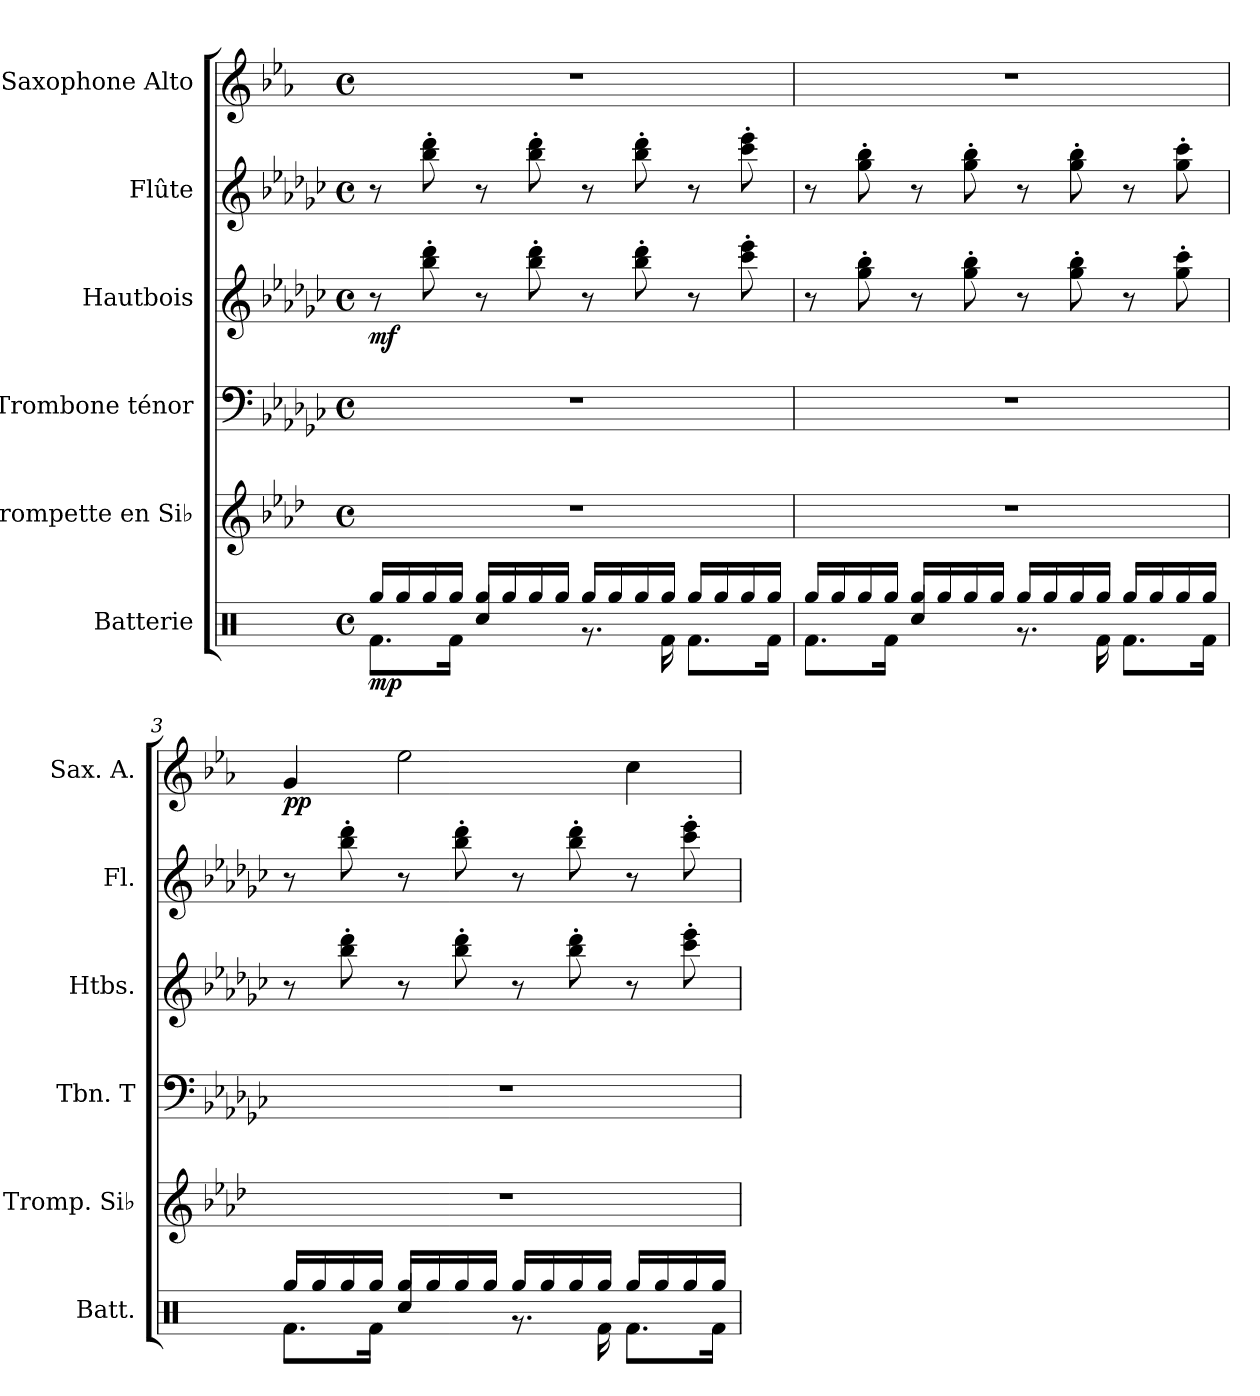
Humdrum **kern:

**kern	**dynam	**kern	**kern	**kern	**dynam	**kern	**kern	**dynam
*part6	*part6	*part5	*part4	*part3	*part3	*part2	*part1	*part1
*staff6	*staff6	*staff5	*staff4	*staff3	*staff3	*staff2	*staff1	*staff1
*I"Batterie	*	*I"Trompette en Si♭	*I"Trombone ténor	*I"Hautbois	*	*I"Flûte	*I"Saxophone Alto	*
*I'Batt.	*	*I'Tromp. Si♭	*I'Tbn. T	*I'Htbs.	*	*I'Fl.	*I'Sax. A.	*
*clefX	*	*clefG2	*clefF4	*clefG2	*	*clefG2	*clefG2	*
*	*	*ITrd1c2	*	*	*	*	*ITrd5c9	*
*k[]	*	*k[b-e-a-d-g-c-]	*k[b-e-a-d-g-c-]	*k[b-e-a-d-g-c-]	*	*k[b-e-a-d-g-c-]	*k[b-e-a-d-g-c-]	*
*M4/4	*	*M4/4	*M4/4	*M4/4	*	*M4/4	*M4/4	*
*met(c)	*	*met(c)	*met(c)	*met(c)	*	*met(c)	*met(c)	*
*MM76	*	*MM76	*MM76	*MM76	*	*MM76	*MM76	*
=1	=1	=1	=1	=1	=1	=1	=1	=1
*^	*	*	*	*	*	*	*	*
!	!	!LO:DY:b	!	!	!	!LO:DY:b	!	!	!
16Rgg/LL	8.Rf\L	mp	1r	1r	8r	mf	8r	1r	.
16Rgg/	.	.	.	.	.	.	.	.	.
16Rgg/	.	.	.	.	8bb-\' 8ddd-\'	.	8bb-\' 8ddd-\'	.	.
16Rgg/JJ	16Rf\Jk	.	.	.	.	.	.	.	.
16Rgg/LL	4Rcc/	.	.	.	8r	.	8r	.	.
16Rgg/	.	.	.	.	.	.	.	.	.
16Rgg/	.	.	.	.	8bb-\' 8ddd-\'	.	8bb-\' 8ddd-\'	.	.
16Rgg/JJ	.	.	.	.	.	.	.	.	.
16Rgg/LL	8.r	.	.	.	8r	.	8r	.	.
16Rgg/	.	.	.	.	.	.	.	.	.
16Rgg/	.	.	.	.	8bb-\' 8ddd-\'	.	8bb-\' 8ddd-\'	.	.
16Rgg/JJ	16Rf\	.	.	.	.	.	.	.	.
16Rgg/LL	8.Rf\L	.	.	.	8r	.	8r	.	.
16Rgg/	.	.	.	.	.	.	.	.	.
16Rgg/	.	.	.	.	8ccc-\' 8eee-\'	.	8ccc-\' 8eee-\'	.	.
16Rgg/JJ	16Rf\Jk	.	.	.	.	.	.	.	.
=2	=2	=2	=2	=2	=2	=2	=2	=2	=2
16Rgg/LL	8.Rf\L	.	1r	1r	8r	.	8r	1r	.
16Rgg/	.	.	.	.	.	.	.	.	.
16Rgg/	.	.	.	.	8gg-\' 8bb-\'	.	8gg-\' 8bb-\'	.	.
16Rgg/JJ	16Rf\Jk	.	.	.	.	.	.	.	.
16Rgg/LL	4Rcc/	.	.	.	8r	.	8r	.	.
16Rgg/	.	.	.	.	.	.	.	.	.
16Rgg/	.	.	.	.	8gg-\' 8bb-\'	.	8gg-\' 8bb-\'	.	.
16Rgg/JJ	.	.	.	.	.	.	.	.	.
16Rgg/LL	8.r	.	.	.	8r	.	8r	.	.
16Rgg/	.	.	.	.	.	.	.	.	.
16Rgg/	.	.	.	.	8gg-\' 8bb-\'	.	8gg-\' 8bb-\'	.	.
16Rgg/JJ	16Rf\	.	.	.	.	.	.	.	.
16Rgg/LL	8.Rf\L	.	.	.	8r	.	8r	.	.
16Rgg/	.	.	.	.	.	.	.	.	.
16Rgg/	.	.	.	.	8gg-\' 8ccc-\'	.	8gg-\' 8ccc-\'	.	.
16Rgg/JJ	16Rf\Jk	.	.	.	.	.	.	.	.
!!LO:LB:g=z
=3	=3	=3	=3	=3	=3	=3	=3	=3	=3
!	!	!	!	!	!	!	!	!	!LO:DY:b
16Rgg/LL	8.Rf\L	.	1r	1r	8r	.	8r	4B-/	pp
16Rgg/	.	.	.	.	.	.	.	.	.
16Rgg/	.	.	.	.	8bb-\' 8ddd-\'	.	8bb-\' 8ddd-\'	.	.
16Rgg/JJ	16Rf\Jk	.	.	.	.	.	.	.	.
16Rgg/LL	4Rcc/	.	.	.	8r	.	8r	2g-\	.
16Rgg/	.	.	.	.	.	.	.	.	.
16Rgg/	.	.	.	.	8bb-\' 8ddd-\'	.	8bb-\' 8ddd-\'	.	.
16Rgg/JJ	.	.	.	.	.	.	.	.	.
16Rgg/LL	8.r	.	.	.	8r	.	8r	.	.
16Rgg/	.	.	.	.	.	.	.	.	.
16Rgg/	.	.	.	.	8bb-\' 8ddd-\'	.	8bb-\' 8ddd-\'	.	.
16Rgg/JJ	16Rf\	.	.	.	.	.	.	.	.
16Rgg/LL	8.Rf\L	.	.	.	8r	.	8r	4e-\	.
16Rgg/	.	.	.	.	.	.	.	.	.
16Rgg/	.	.	.	.	8ccc-\' 8eee-\'	.	8ccc-\' 8eee-\'	.	.
16Rgg/JJ	16Rf\Jk	.	.	.	.	.	.	.	.
*v	*v	*	*	*	*	*	*	*	*
=	=	=	=	=	=	=	=	=
*-	*-	*-	*-	*-	*-	*-	*-	*-
